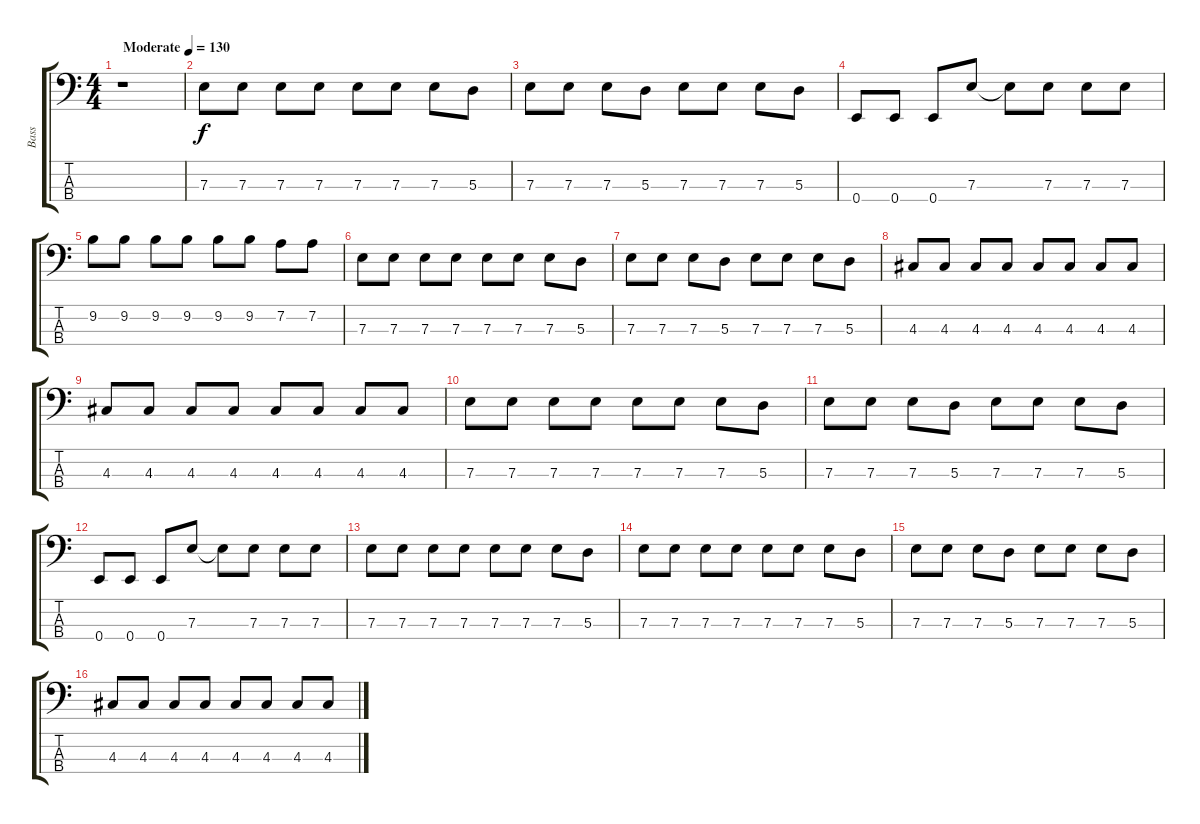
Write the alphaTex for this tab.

\track ("Bass" "Bass") {instrument distortionguitar}
\staff {score tabs}
\tuning (G2 D2 A1 E1) {hide}
\ts (4 4)
\tempo (130 "Moderate")
\clef f4
\ks c
r.1{dy f instrument distortionguitar} |
7.3.8 7.3.8 7.3.8 7.3.8 7.3.8 7.3.8 7.3.8 5.3.8 |
7.3.8 7.3.8 7.3.8 5.3.8 7.3.8 7.3.8 7.3.8 5.3.8 |
0.4.8 0.4.8 0.4.8 7.3.8 7.3{t}.8 7.3.8 7.3.8 7.3.8 |
9.2.8 9.2.8 9.2.8 9.2.8 9.2.8 9.2.8 7.2.8 7.2.8 |
7.3.8 7.3.8 7.3.8 7.3.8 7.3.8 7.3.8 7.3.8 5.3.8 |
7.3.8 7.3.8 7.3.8 5.3.8 7.3.8 7.3.8 7.3.8 5.3.8 |
4.3.8 4.3.8 4.3.8 4.3.8 4.3.8 4.3.8 4.3.8 4.3.8 |
4.3.8 4.3.8 4.3.8 4.3.8 4.3.8 4.3.8 4.3.8 4.3.8 |
7.3.8 7.3.8 7.3.8 7.3.8 7.3.8 7.3.8 7.3.8 5.3.8 |
7.3.8 7.3.8 7.3.8 5.3.8 7.3.8 7.3.8 7.3.8 5.3.8 |
0.4.8 0.4.8 0.4.8 7.3.8 7.3{t}.8 7.3.8 7.3.8 7.3.8 |
7.3.8 7.3.8 7.3.8 7.3.8 7.3.8 7.3.8 7.3.8 5.3.8 |
7.3.8 7.3.8 7.3.8 7.3.8 7.3.8 7.3.8 7.3.8 5.3.8 |
7.3.8 7.3.8 7.3.8 5.3.8 7.3.8 7.3.8 7.3.8 5.3.8 |
4.3.8 4.3.8 4.3.8 4.3.8 4.3.8 4.3.8 4.3.8 4.3.8
